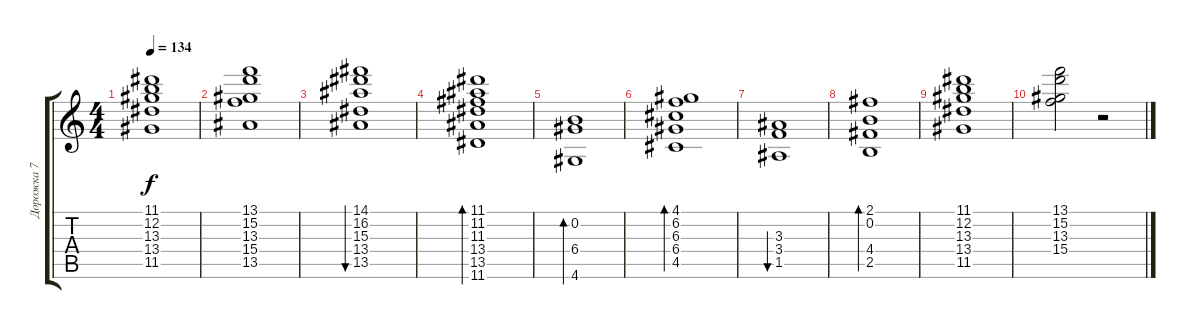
\track ("Дорожка 7" "Дорожка 7") {instrument acousticguitarsteel}
\staff {score tabs}
\tuning (E4 B3 G3 D3 A2 E2) {hide}
\ts (4 4)
\tempo 134
\clef g2
\ks c
(11.1 12.2 13.3 13.4 11.5).1{dy f} |
(13.1 15.2 13.3 15.4 13.5).1 |
(14.1 16.2 15.3 13.4 13.5).1{bu 120} |
(11.1 11.2 11.3 13.4 13.5 11.6).1{bd 120} |
(0.2 6.4 4.6).1{bd 120} |
(4.1 6.2 6.3 6.4 4.5).1{bd 120} |
(3.3 3.4 1.5).1{bu 120} |
(2.1 0.2 4.4 2.5).1{bd 120} |
(11.1 12.2 13.3 13.4 11.5).1 |
(13.1 15.2 13.3 15.4).2 r.2
